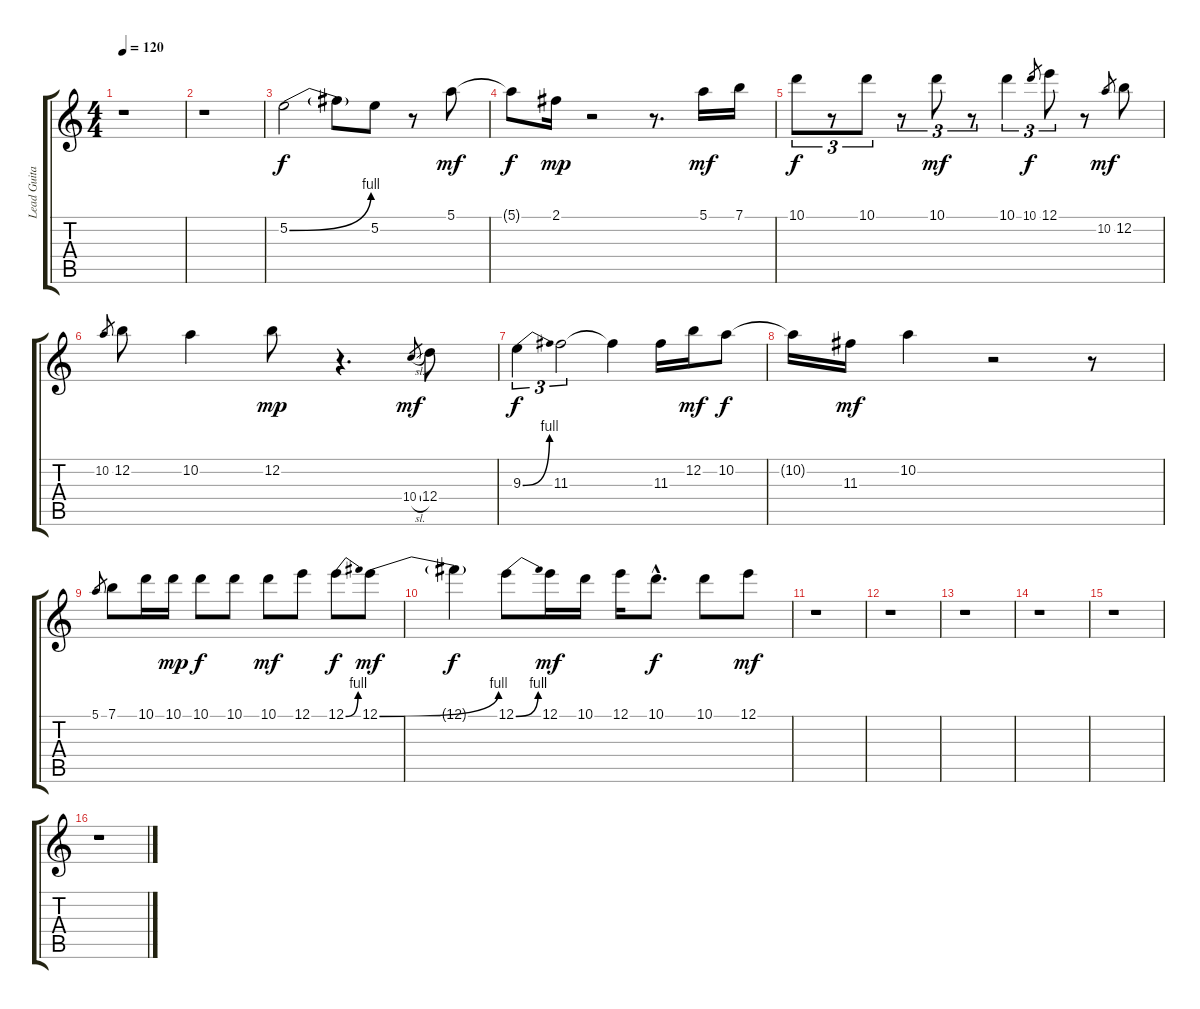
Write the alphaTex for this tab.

\track ("Lead Guitar" "Lead Guita") {instrument overdrivenguitar}
\staff {score tabs}
\tuning (E4 B3 G3 D3 A2 E2) {hide}
\ts (4 4)
\tempo 120
\clef g2
\ks c
r.1{dy f instrument overdrivenguitar} |
r.1 |
5.2{be (bend 0 0 60 4)}.2 5.2{t}.8 5.2.8 r.8 5.1.8{dy mf} |
5.1{t}.8{dy f} 2.1.16{dy mp} r.2 r.8{d} 5.1.16{dy mf} 7.1.16 |
10.1.8{tu (3 2) dy f} r.8{tu (3 2)} 10.1.8{tu (3 2)} r.8{tu (3 2)} 10.1.8{tu (3 2) dy mf} r.8{tu (3 2)} 10.1.4{tu (3 2)} 10.1.8{gr dy f} 12.1.8{tu (3 2)} r.8 10.2.8{gr dy mf} 12.2.8 |
10.2.8{gr} 12.2.8 10.2.4 12.2.8{dy mp} r.4{d} 10.4{sl}.8{gr dy mf} 12.4.8 |
9.3{be (bend 0 0 60 4)}.4{tu (3 2) dy f} 11.3.2{tu (3 2)} 11.3{t}.4 11.3.16 12.2.16{dy mf} 10.2.8{dy f} |
10.2{t}.16 11.3.16{dy mf} 10.2.4 r.2 r.8 |
5.1.8{gr} 7.1.8 10.1.16 10.1.16{dy mp} 10.1.8{dy f} 10.1.8 10.1.8{dy mf} 12.1.8 12.1{be (bend 0 0 60 4)}.8{dy f} 12.1{be (bend 0 0 60 4)}.8{dy mf} |
12.1{t}.4{dy f} 12.1{be (bend 0 0 60 4)}.8 12.1.16{dy mf} 10.1.16 12.1.16 10.1{hac}.8{d dy f} 10.1.8 12.1.8{dy mf} |
r.1 |
r.1 |
r.1 |
r.1 |
r.1 |
r.1
